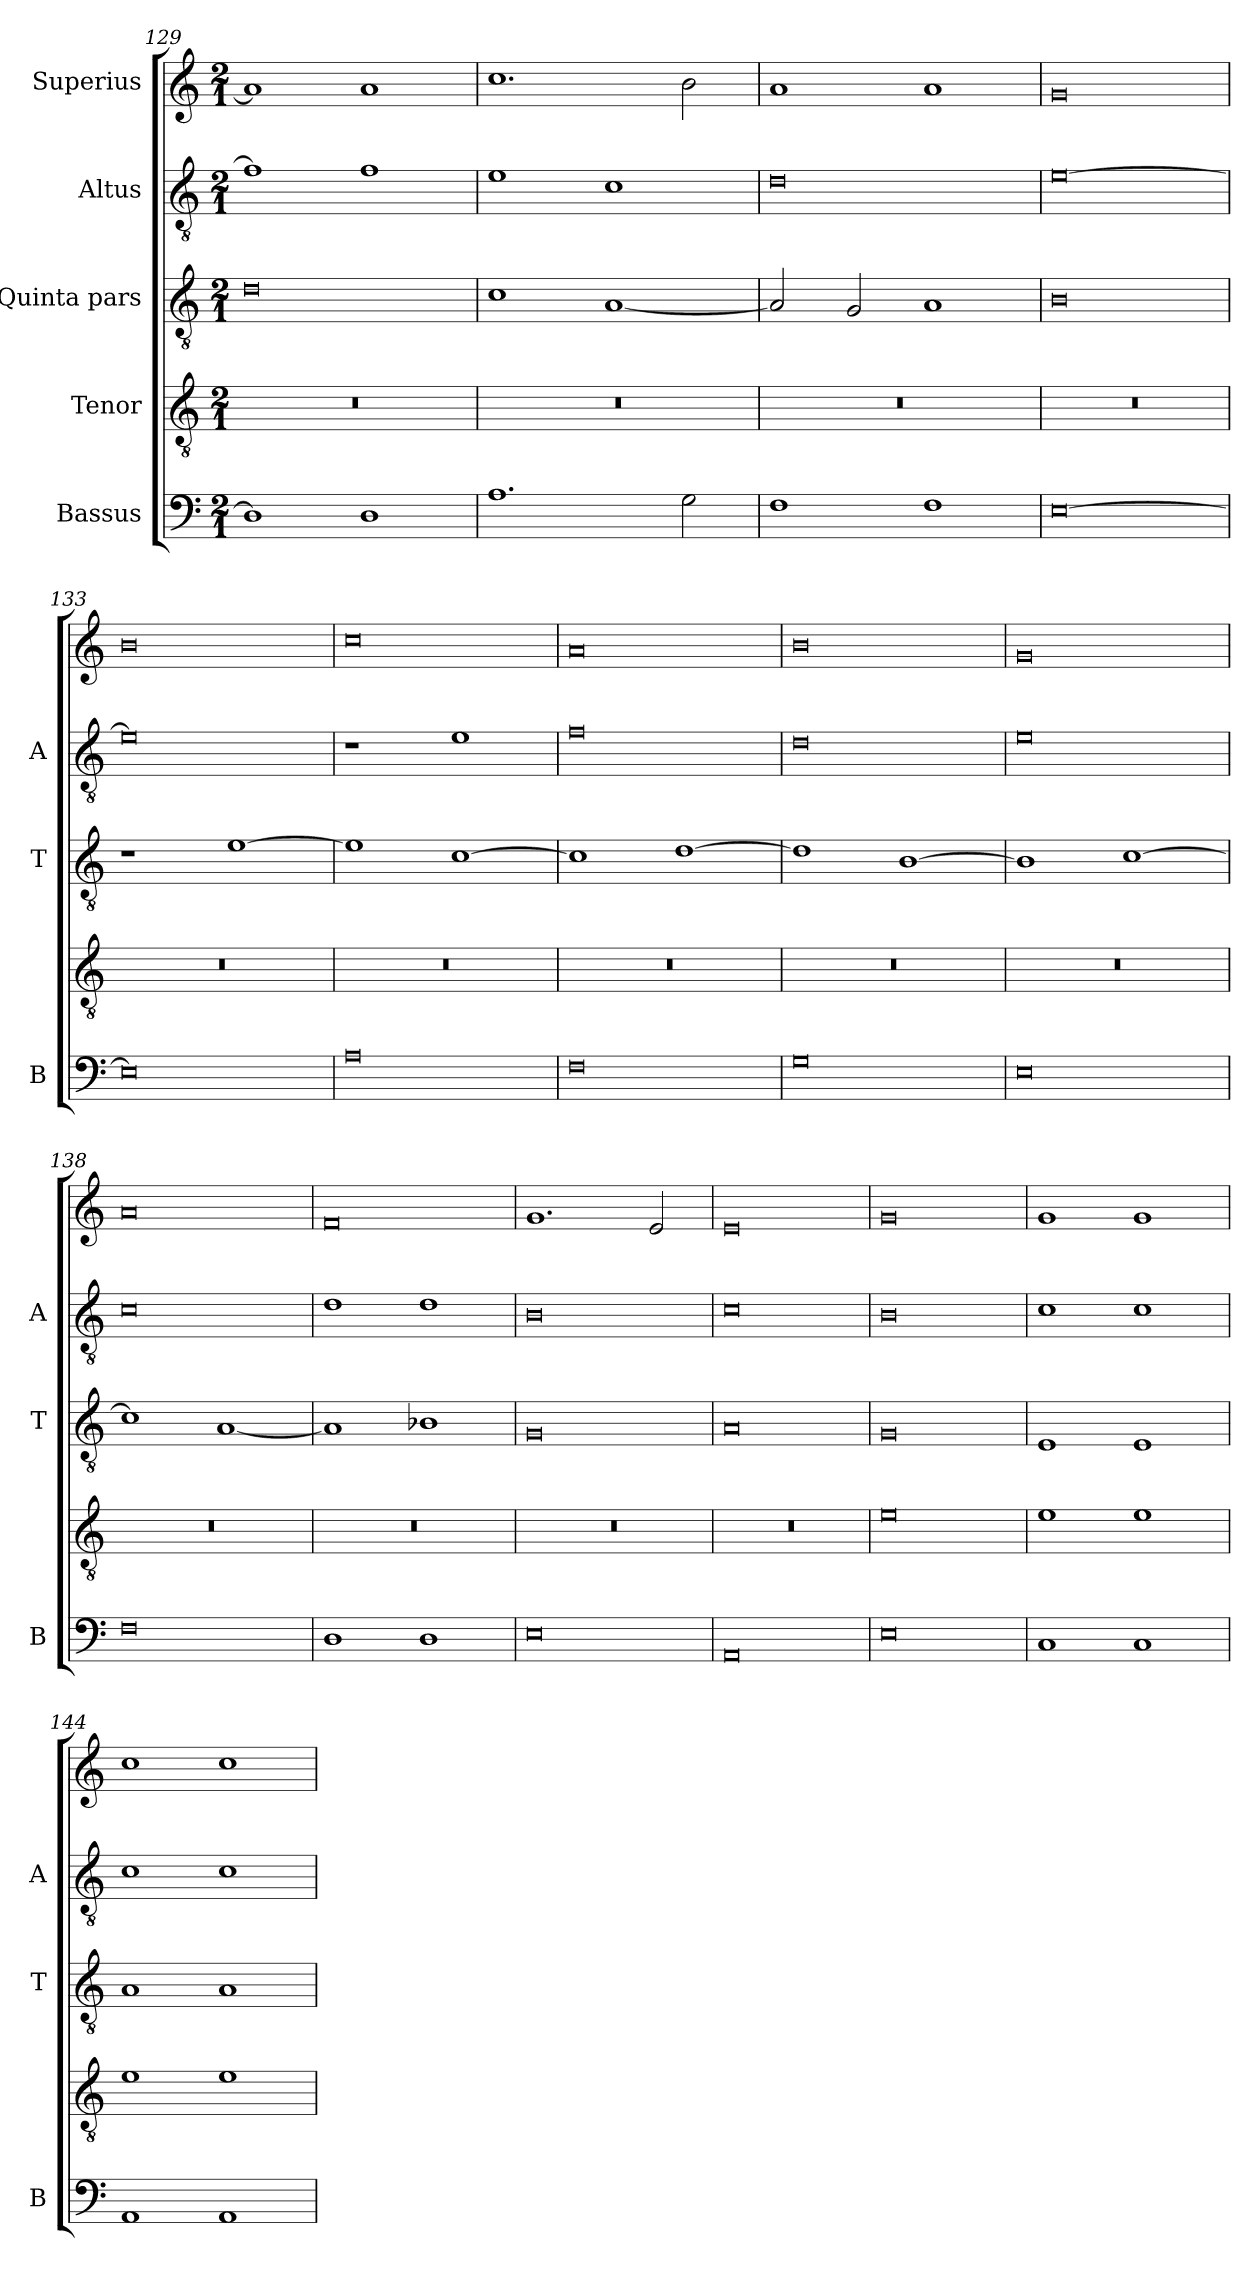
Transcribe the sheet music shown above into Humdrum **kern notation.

**kern	**kern	**kern	**kern	**kern
*part5	*part4	*part3	*part2	*part1
*staff5	*staff4	*staff3	*staff2	*staff1
*I"Bassus	*I"Tenor	*I"Quinta pars	*I"Altus	*I"Superius
*I'B	*	*I'T	*I'A	*
*clefF4	*clefGv2	*clefGv2	*clefGv2	*clefG2
*k[]	*k[]	*k[]	*k[]	*k[]
*M2/1	*M2/1	*M2/1	*M2/1	*M2/1
=129	=129	=129	=129	=129
1D]	0r	0d	1f]	1a]
1D	.	.	1f	1a
=130	=130	=130	=130	=130
1.A	0r	1c	1e	1.cc
.	.	[1A	1c	.
2G\	.	.	.	2b\
=131	=131	=131	=131	=131
1F	0r	2A/]	0d	1a
.	.	2G/	.	.
1F	.	1A	.	1a
=132	=132	=132	=132	=132
[0E	0r	0B	[0e	0g
=133	=133	=133	=133	=133
0E]	0r	1r	0e]	0b
.	.	[1e	.	.
=134	=134	=134	=134	=134
0A	0r	1e]	1r	0cc
.	.	[1c	1e	.
=135	=135	=135	=135	=135
0F	0r	1c]	0f	0a
.	.	[1d	.	.
=136	=136	=136	=136	=136
0G	0r	1d]	0d	0b
.	.	[1B	.	.
=137	=137	=137	=137	=137
0E	0r	1B]	0e	0g
.	.	[1c	.	.
=138	=138	=138	=138	=138
0F	0r	1c]	0c	0a
.	.	[1A	.	.
=139	=139	=139	=139	=139
1D	0r	1A]	1d	0f
1D	.	1B-X	1d	.
=140	=140	=140	=140	=140
0E	0r	0G	0B	1.g
.	.	.	.	2e/
=141	=141	=141	=141	=141
0AA	0r	0A	0c	0e
=142	=142	=142	=142	=142
0E	0e	0G	0B	0g
=143	=143	=143	=143	=143
1C	1e	1E	1c	1g
1C	1e	1E	1c	1g
=144	=144	=144	=144	=144
1AA	1e	1A	1c	1cc
1AA	1e	1A	1c	1cc
=	=	=	=	=
*-	*-	*-	*-	*-
